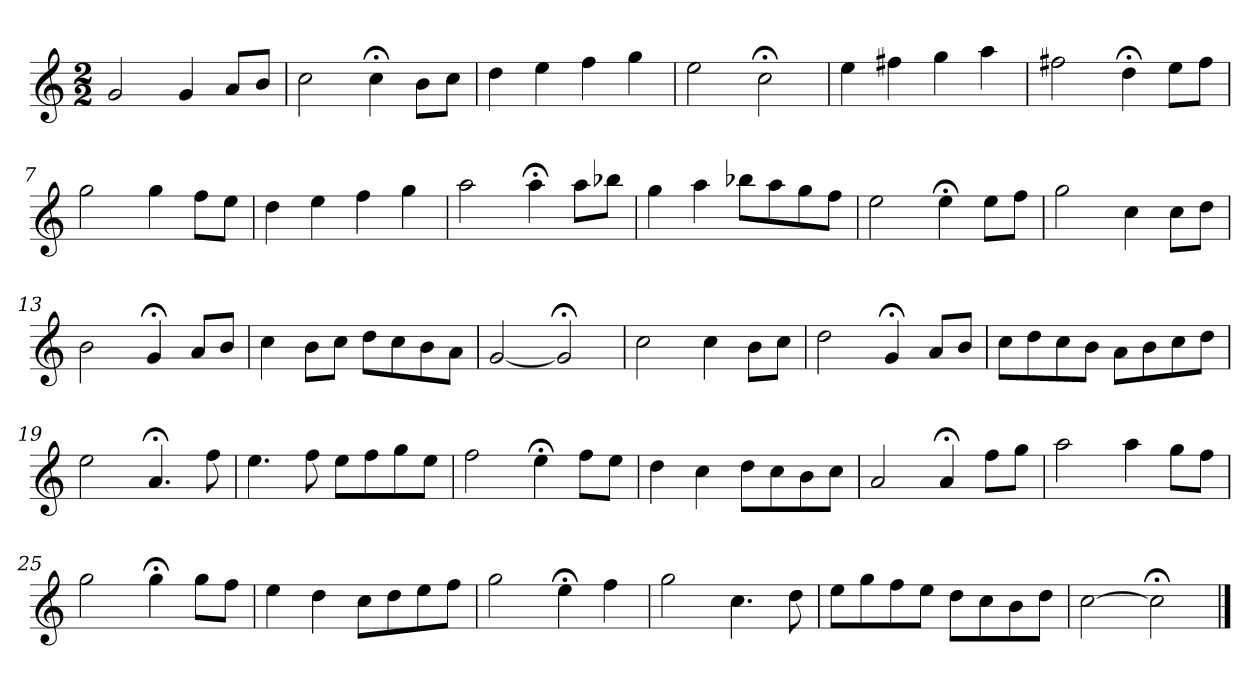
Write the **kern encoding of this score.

**kern
*part1
*staff1
*k[]
*C:
*M2/2
*MM120
=1
2g
4g
8aL
8bJ
=2
2cc
4cc;<
8bL
8ccJ
=3
4dd
4ee
4ff
4gg
=4
2ee
2cc;<
=5
4ee
4ff#X
4gg
4aa
=6
2ff#X
4dd;<
8eeL
8ff#J
=7
2gg
4gg
8ffL
8eeJ
=8
4dd
4ee
4ff
4gg
=9
2aa
4aa;<
8aaL
8bb-XJ
=10
4gg
4aa
8bb-XL
8aa
8gg
8ffJ
=11
2ee
4ee;<
8eeL
8ffJ
=12
2gg
4cc
8ccL
8ddJ
=13
2b
4g;<
8aL
8bJ
=14
4cc
8bL
8ccJ
8ddL
8cc
8b
8aJ
=15
[2g
2g;<]
=16
2cc
4cc
8bL
8ccJ
=17
2dd
4g;<
8aL
8bJ
=18
8ccL
8dd
8cc
8bJ
8aL
8b
8cc
8ddJ
=19
2ee
4.a;<
8ff
=20
4.ee
8ff
8eeL
8ff
8gg
8eeJ
=21
2ff
4ee;<
8ffL
8eeJ
=22
4dd
4cc
8ddL
8cc
8b
8ccJ
=23
2a
4a;<
8ffL
8ggJ
=24
2aa
4aa
8ggL
8ffJ
=25
2gg
4gg;<
8ggL
8ffJ
=26
4ee
4dd
8ccL
8dd
8ee
8ffJ
=27
2gg
4ee;<
4ff
=28
2gg
4.cc
8dd
=29
8eeL
8gg
8ff
8eeJ
8ddL
8cc
8b
8ddJ
=30
[2cc
2cc;<]
==
*-
